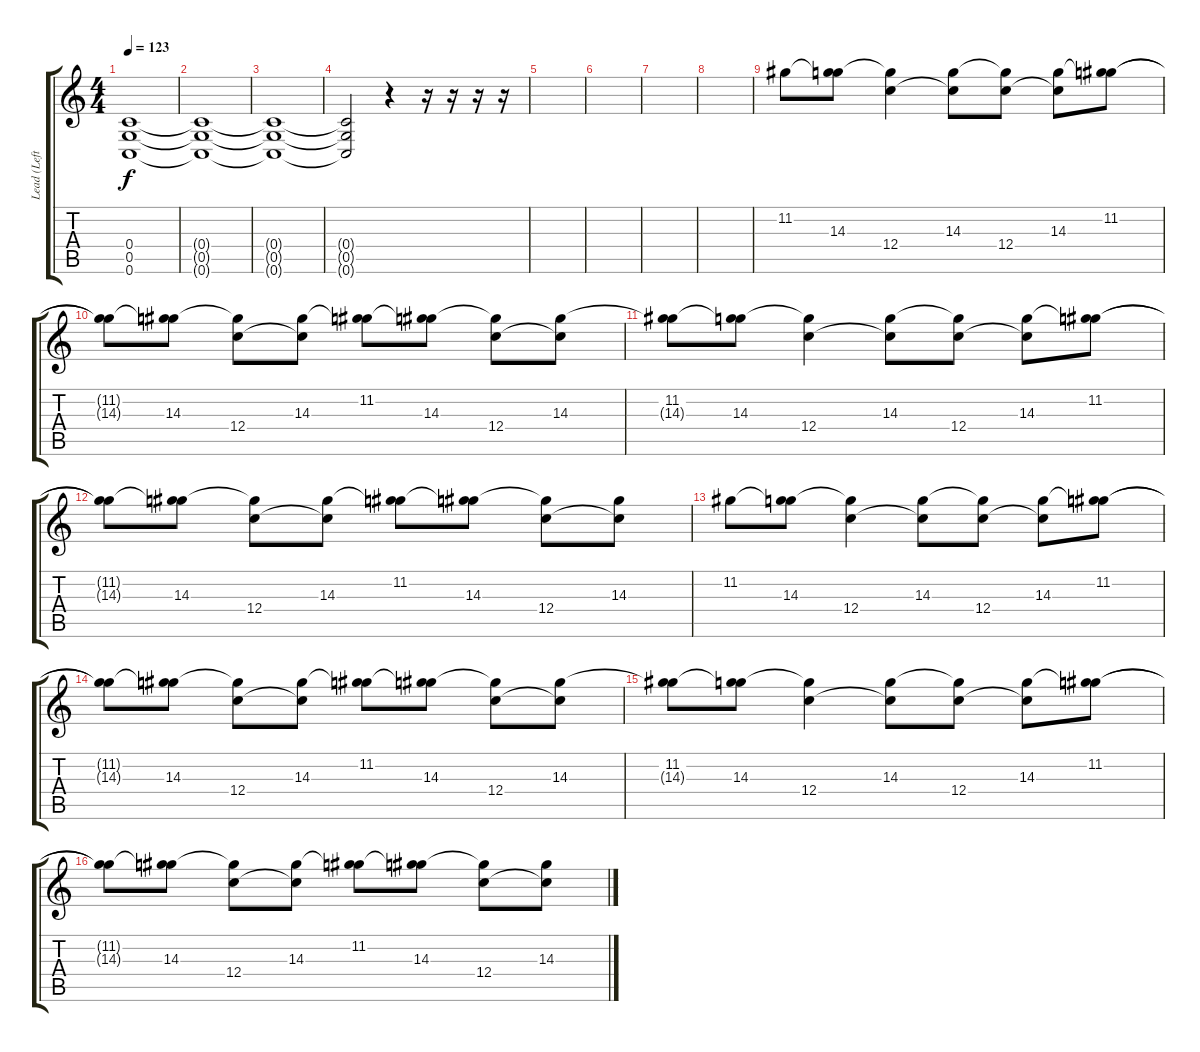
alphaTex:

\track ("Lead (Left)" "Lead (Left") {instrument distortionguitar}
\staff {score tabs}
\tuning (D4 A3 F3 C3 G2 C2) {hide}
\ts (4 4)
\tempo 123
\clef g2
\ks c
(0.4{t} 0.5{t} 0.6{t}).1{dy f} |
(0.4{t} 0.5{t} 0.6{t}).1 |
(0.4{t} 0.5{t} 0.6{t}).1 |
(0.4{t} 0.5{t} 0.6{t}).2 r.4 r.16 r.16 r.16 r.16 |
|
|
|
|
11.2.8 (11.2{t} 14.3).8 (14.3{t} 12.4).4 (14.3 12.4{t}).8 (14.3{t} 12.4).8 (14.3 12.4{t}).8 (11.2 14.3{t}).8 |
(11.2{t} 14.3{t}).8 (11.2{t} 14.3).8 (14.3{t} 12.4).8 (14.3 12.4{t}).8 (11.2 14.3{t}).8 (11.2{t} 14.3).8 (14.3{t} 12.4).8 (14.3 12.4{t}).8 |
(11.2 14.3{t}).8 (11.2{t} 14.3).8 (14.3{t} 12.4).4 (14.3 12.4{t}).8 (14.3{t} 12.4).8 (14.3 12.4{t}).8 (11.2 14.3{t}).8 |
(11.2{t} 14.3{t}).8 (11.2{t} 14.3).8 (14.3{t} 12.4).8 (14.3 12.4{t}).8 (11.2 14.3{t}).8 (11.2{t} 14.3).8 (14.3{t} 12.4).8 (14.3 12.4{t}).8 |
11.2.8{volume 7} (11.2{t} 14.3).8 (14.3{t} 12.4).4 (14.3 12.4{t}).8 (14.3{t} 12.4).8 (14.3 12.4{t}).8 (11.2 14.3{t}).8 |
(11.2{t} 14.3{t}).8 (11.2{t} 14.3).8 (14.3{t} 12.4).8 (14.3 12.4{t}).8 (11.2 14.3{t}).8 (11.2{t} 14.3).8 (14.3{t} 12.4).8 (14.3 12.4{t}).8 |
(11.2 14.3{t}).8 (11.2{t} 14.3).8 (14.3{t} 12.4).4 (14.3 12.4{t}).8 (14.3{t} 12.4).8 (14.3 12.4{t}).8 (11.2 14.3{t}).8 |
(11.2{t} 14.3{t}).8 (11.2{t} 14.3).8 (14.3{t} 12.4).8 (14.3 12.4{t}).8 (11.2 14.3{t}).8 (11.2{t} 14.3).8 (14.3{t} 12.4).8 (14.3 12.4{t}).8
